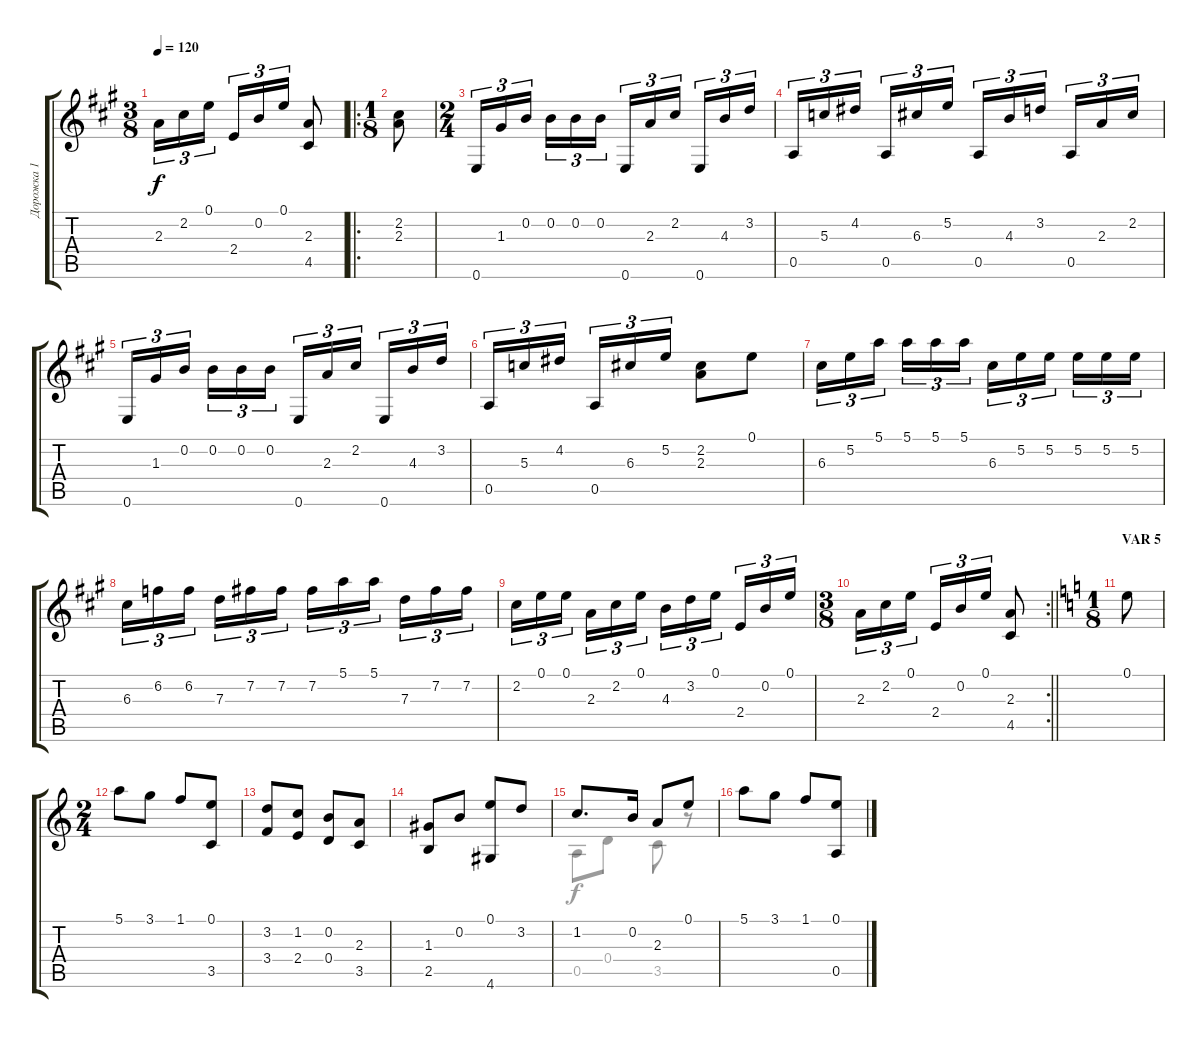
\track ("Дорожка 1" "Дорожка 1") {instrument acousticguitarnylon}
\staff {score tabs}
\tuning (E4 B3 G3 D3 A2 E2) {hide}
\voice
\ts (3 8)
\tempo 120
\clef g2
\ks a
2.3.16{tu (3 2) dy f} 2.2.16{tu (3 2)} 0.1.16{tu (3 2)} 2.4.16{tu (3 2)} 0.2.16{tu (3 2)} 0.1.16{tu (3 2)} (2.3 4.5).8 |
\ro
\ts (1 8)
(2.2 2.3).8 |
\ts (2 4)
0.6.16{tu (3 2)} 1.3.16{tu (3 2)} 0.2.16{tu (3 2) beam splitsecondary} 0.2.16{tu (3 2)} 0.2.16{tu (3 2)} 0.2.16{tu (3 2)} 0.6.16{tu (3 2)} 2.3.16{tu (3 2)} 2.2.16{tu (3 2) beam splitsecondary} 0.6.16{tu (3 2)} 4.3.16{tu (3 2)} 3.2.16{tu (3 2)} |
0.5.16{tu (3 2)} 5.3.16{tu (3 2)} 4.2.16{tu (3 2) beam splitsecondary} 0.5.16{tu (3 2)} 6.3.16{tu (3 2)} 5.2.16{tu (3 2)} 0.5.16{tu (3 2)} 4.3.16{tu (3 2)} 3.2.16{tu (3 2) beam splitsecondary} 0.5.16{tu (3 2)} 2.3.16{tu (3 2)} 2.2.16{tu (3 2)} |
0.6.16{tu (3 2)} 1.3.16{tu (3 2)} 0.2.16{tu (3 2) beam splitsecondary} 0.2.16{tu (3 2)} 0.2.16{tu (3 2)} 0.2.16{tu (3 2)} 0.6.16{tu (3 2)} 2.3.16{tu (3 2)} 2.2.16{tu (3 2) beam splitsecondary} 0.6.16{tu (3 2)} 4.3.16{tu (3 2)} 3.2.16{tu (3 2)} |
0.5.16{tu (3 2)} 5.3.16{tu (3 2)} 4.2.16{tu (3 2) beam splitsecondary} 0.5.16{tu (3 2)} 6.3.16{tu (3 2)} 5.2.16{tu (3 2)} (2.2 2.3).8 0.1.8 |
6.3.16{tu (3 2)} 5.2.16{tu (3 2)} 5.1.16{tu (3 2) beam splitsecondary} 5.1.16{tu (3 2)} 5.1.16{tu (3 2)} 5.1.16{tu (3 2)} 6.3.16{tu (3 2)} 5.2.16{tu (3 2)} 5.2.16{tu (3 2) beam splitsecondary} 5.2.16{tu (3 2)} 5.2.16{tu (3 2)} 5.2.16{tu (3 2)} |
6.3.16{tu (3 2)} 6.2.16{tu (3 2)} 6.2.16{tu (3 2) beam splitsecondary} 7.3.16{tu (3 2)} 7.2.16{tu (3 2)} 7.2.16{tu (3 2)} 7.2.16{tu (3 2)} 5.1.16{tu (3 2)} 5.1.16{tu (3 2) beam splitsecondary} 7.3.16{tu (3 2)} 7.2.16{tu (3 2)} 7.2.16{tu (3 2)} |
2.2.16{tu (3 2)} 0.1.16{tu (3 2)} 0.1.16{tu (3 2) beam splitsecondary} 2.3.16{tu (3 2)} 2.2.16{tu (3 2)} 0.1.16{tu (3 2)} 4.3.16{tu (3 2)} 3.2.16{tu (3 2)} 0.1.16{tu (3 2) beam splitsecondary} 2.4.16{tu (3 2)} 0.2.16{tu (3 2)} 0.1.16{tu (3 2)} |
\rc 2
\ts (3 8)
\barLineRight lightlight
2.3.16{tu (3 2)} 2.2.16{tu (3 2)} 0.1.16{tu (3 2)} 2.4.16{tu (3 2)} 0.2.16{tu (3 2)} 0.1.16{tu (3 2)} (2.3 4.5).8 |
\ts (1 8)
\section ("" "VAR 5")
\ks c
0.1.8 |
\ts (2 4)
5.1.8 3.1.8 1.1.8 (0.1 3.5).8 |
(3.2 3.4).8 (1.2 2.4).8 (0.2 0.4).8 (2.3 3.5).8 |
(1.3 2.5).8 0.2.8 (0.1 4.6).8 3.2.8 |
1.2.8{d} 0.2.16 2.3.8 0.1.8 |
5.1.8 3.1.8 1.1.8 (0.1 0.5).8
\voice
\clef g2
\ottava regular
\simile none
\ks a
|
|
|
|
|
|
|
|
|
\barLineRight lightlight
|
\ks c
|
|
|
|
0.5.8 0.4.8 3.5.8 r.8 |
